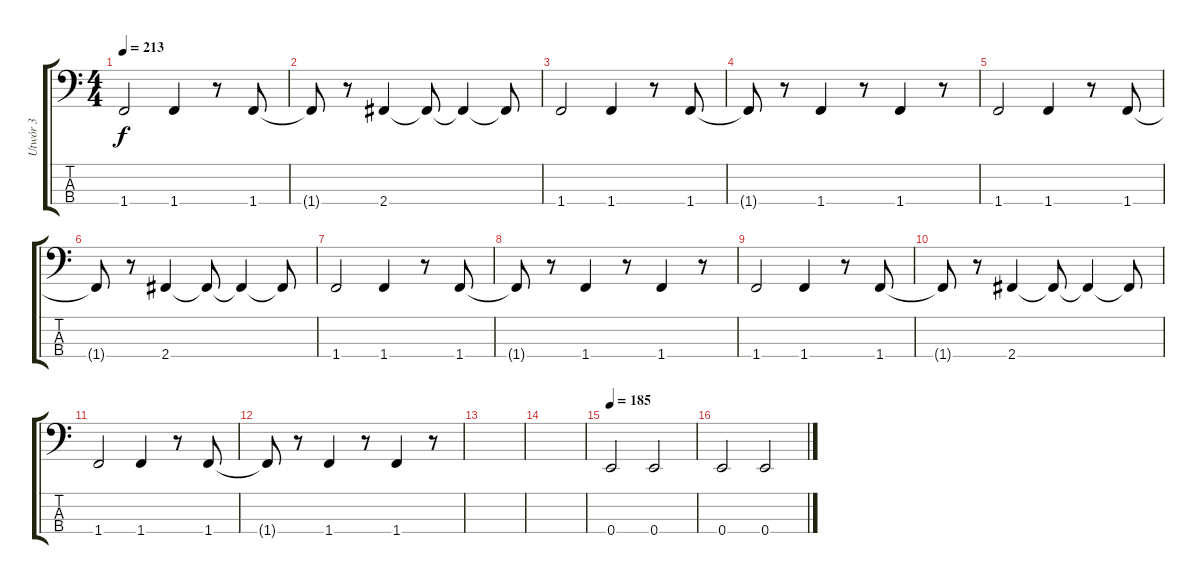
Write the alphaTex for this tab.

\track ("Utwór 3" "Utwór 3") {instrument electricbassfinger}
\staff {score tabs}
\tuning (G2 D2 A1 E1) {hide}
\ts (4 4)
\tempo 213
\clef f4
\ks c
1.4.2{dy f} 1.4.4 r.8 1.4.8 |
1.4{t}.8 r.8 2.4.4 2.4{t}.8 2.4{t}.4 2.4{t}.8 |
1.4.2 1.4.4 r.8 1.4.8 |
1.4{t}.8 r.8 1.4.4 r.8 1.4.4 r.8 |
1.4.2 1.4.4 r.8 1.4.8 |
1.4{t}.8 r.8 2.4.4 2.4{t}.8 2.4{t}.4 2.4{t}.8 |
1.4.2 1.4.4 r.8 1.4.8 |
1.4{t}.8 r.8 1.4.4 r.8 1.4.4 r.8 |
1.4.2 1.4.4 r.8 1.4.8 |
1.4{t}.8 r.8 2.4.4 2.4{t}.8 2.4{t}.4 2.4{t}.8 |
1.4.2 1.4.4 r.8 1.4.8 |
1.4{t}.8 r.8 1.4.4 r.8 1.4.4 r.8 |
|
|
\tempo 185
0.4.2 0.4.2 |
0.4.2 0.4.2
